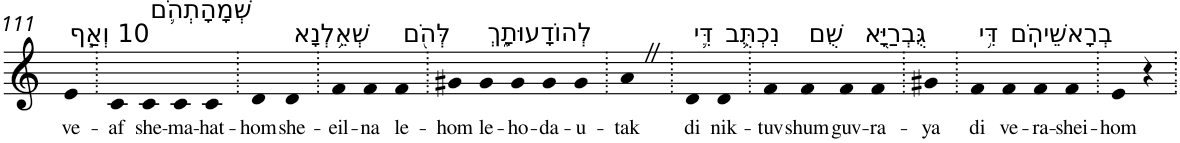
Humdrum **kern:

**kern	**text
*part1	*part1
*staff1	*staff1
*I"Piano	*
*I'Pno	*
!!LO:PB:g=z
*clefG2	*
*k[]	*
=111	=111
!LO:TX:a:t=10 וְאַ֧ף	!
!	!LO:LY:b
4e	ve-
=112.	=112.
!	!LO:LY:b
4c	-af
!LO:TX:a:t=שְׁמָהָתְהֹ֛ם	!
!	!LO:LY:b
4c	she-
!	!LO:LY:b
4c	-ma-
!	!LO:LY:b
4c	-hat-
=113.	=113.
!	!LO:LY:b
4d	-hom
!LO:TX:a:t=שְׁאֵ֥לְנָא	!
!	!LO:LY:b
4d	she-
=114.	=114.
!	!LO:LY:b
4f	-eil-
!	!LO:LY:b
4f	-na
!LO:TX:a:t=לְּהֹ֖ם	!
!	!LO:LY:b
4f	le-
=115.	=115.
!	!LO:LY:b
4g#X	-hom
!LO:TX:a:t=לְהוֹדָעוּתָ֑ךְ	!
!	!LO:LY:b
4g#	le-
!	!LO:LY:b
4g#	-ho-
!	!LO:LY:b
4g#	-da-
!	!LO:LY:b
4g#	-u-
=116.	=116.
!	!LO:LY:b
4aZ	-tak
=117.	=117.
!LO:TX:a:t=דִּ֛י	!
!	!LO:LY:b
4d	di
!LO:TX:a:t=נִכְתֻּ֥ב	!
!	!LO:LY:b
4d	nik-
=118.	=118.
!	!LO:LY:b
4f	-tuv
!LO:TX:a:t=שֻׁם	!
!	!LO:LY:b
4f	shum
!LO:TX:a:t=גֻּבְרַיָּ֖א	!
!	!LO:LY:b
4f	guv-
!	!LO:LY:b
4f	-ra-
=119.	=119.
!	!LO:LY:b
4g#X	-ya
=120.	=120.
!LO:TX:a:t=דִּ֥י	!
!	!LO:LY:b
4f	di
!LO:TX:a:t=בְרָאשֵׁיהֹֽם	!
!	!LO:LY:b
4f	ve-
!	!LO:LY:b
4f	-ra-
!	!LO:LY:b
4f	-shei-
=121.	=121.
!	!LO:LY:b
4e	-hom
4r	.
=.	=.
*-	*-
